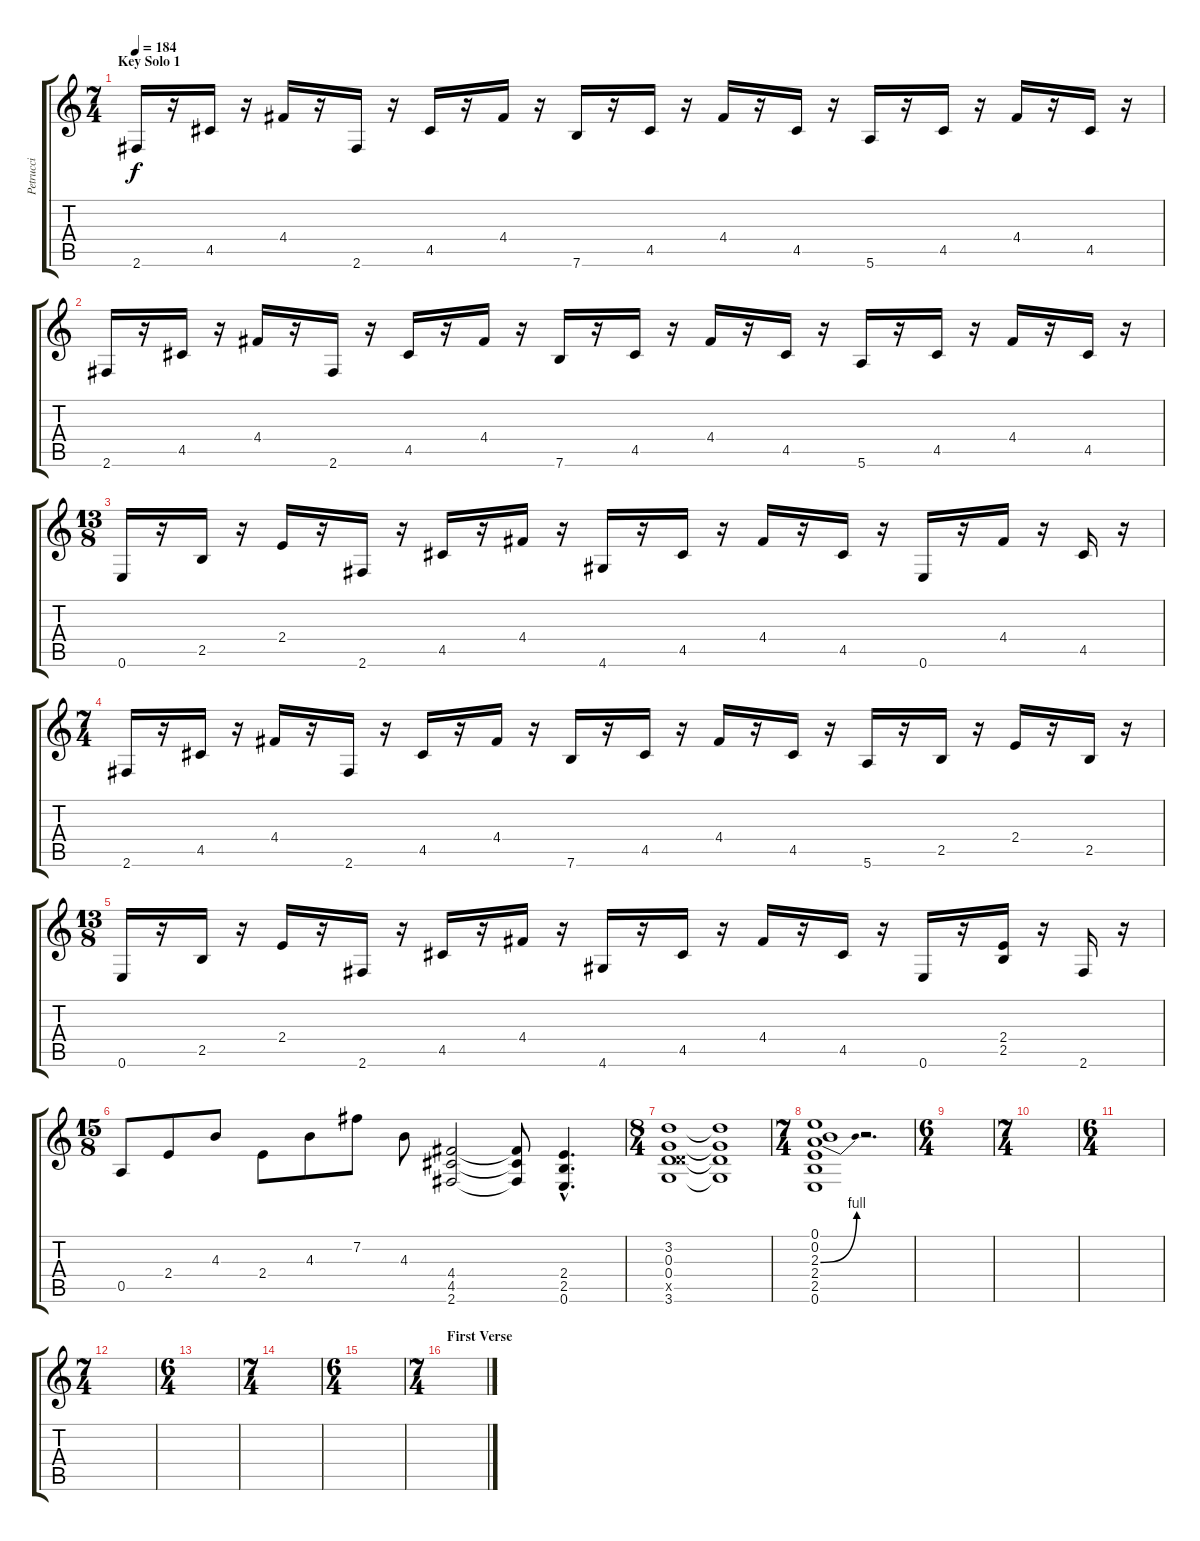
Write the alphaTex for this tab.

\track ("Petrucci" "Petrucci") {instrument distortionguitar}
\staff {score tabs}
\tuning (E4 B3 G3 D3 A2 E2) {hide}
\ts (7 4)
\section ("" "Key Solo 1")
\tempo 184
\clef g2
\ks c
2.6.16{dy f} r.16 4.5.16 r.16 4.4.16 r.16 2.6.16 r.16 4.5.16 r.16 4.4.16 r.16 7.6.16 r.16 4.5.16 r.16 4.4.16 r.16 4.5.16 r.16 5.6.16 r.16 4.5.16 r.16 4.4.16 r.16 4.5.16 r.16 |
2.6.16 r.16 4.5.16 r.16 4.4.16 r.16 2.6.16 r.16 4.5.16 r.16 4.4.16 r.16 7.6.16 r.16 4.5.16 r.16 4.4.16 r.16 4.5.16 r.16 5.6.16 r.16 4.5.16 r.16 4.4.16 r.16 4.5.16 r.16 |
\ts (13 8)
0.6.16 r.16 2.5.16 r.16 2.4.16 r.16 2.6.16 r.16 4.5.16 r.16 4.4.16 r.16 4.6.16 r.16 4.5.16 r.16 4.4.16 r.16 4.5.16 r.16 0.6.16 r.16 4.4.16 r.16 4.5.16 r.16 |
\ts (7 4)
2.6.16 r.16 4.5.16 r.16 4.4.16 r.16 2.6.16 r.16 4.5.16 r.16 4.4.16 r.16 7.6.16 r.16 4.5.16 r.16 4.4.16 r.16 4.5.16 r.16 5.6.16 r.16 2.5.16 r.16 2.4.16 r.16 2.5.16 r.16 |
\ts (13 8)
0.6.16 r.16 2.5.16 r.16 2.4.16 r.16 2.6.16 r.16 4.5.16 r.16 4.4.16 r.16 4.6.16 r.16 4.5.16 r.16 4.4.16 r.16 4.5.16 r.16 0.6.16 r.16 (2.4 2.5).16 r.16 2.6.16 r.16 |
\ts (15 8)
0.5.8 2.4.8 4.3.8 2.4.8 4.3.8 7.2.8 4.3.8 (4.4 4.5 2.6).2 (4.4{t} 4.5{t} 2.6{t}).8 (2.4{hac} 2.5{hac} 0.6{hac}).4{d} |
\ts (8 4)
(3.2 0.3 0.4 5.5{x} 3.6).1 (3.2{t} 0.3{t} 0.4{t} 3.6{t}).1 |
\ts (7 4)
(0.1 0.2 2.3{be (bend 0 0 60 4)} 2.4 2.5 0.6).1 r.2{d} |
\ts (6 4)
|
\ts (7 4)
|
\ts (6 4)
|
\ts (7 4)
|
\ts (6 4)
|
\ts (7 4)
|
\ts (6 4)
|
\ts (7 4)
\section ("" "First Verse")
